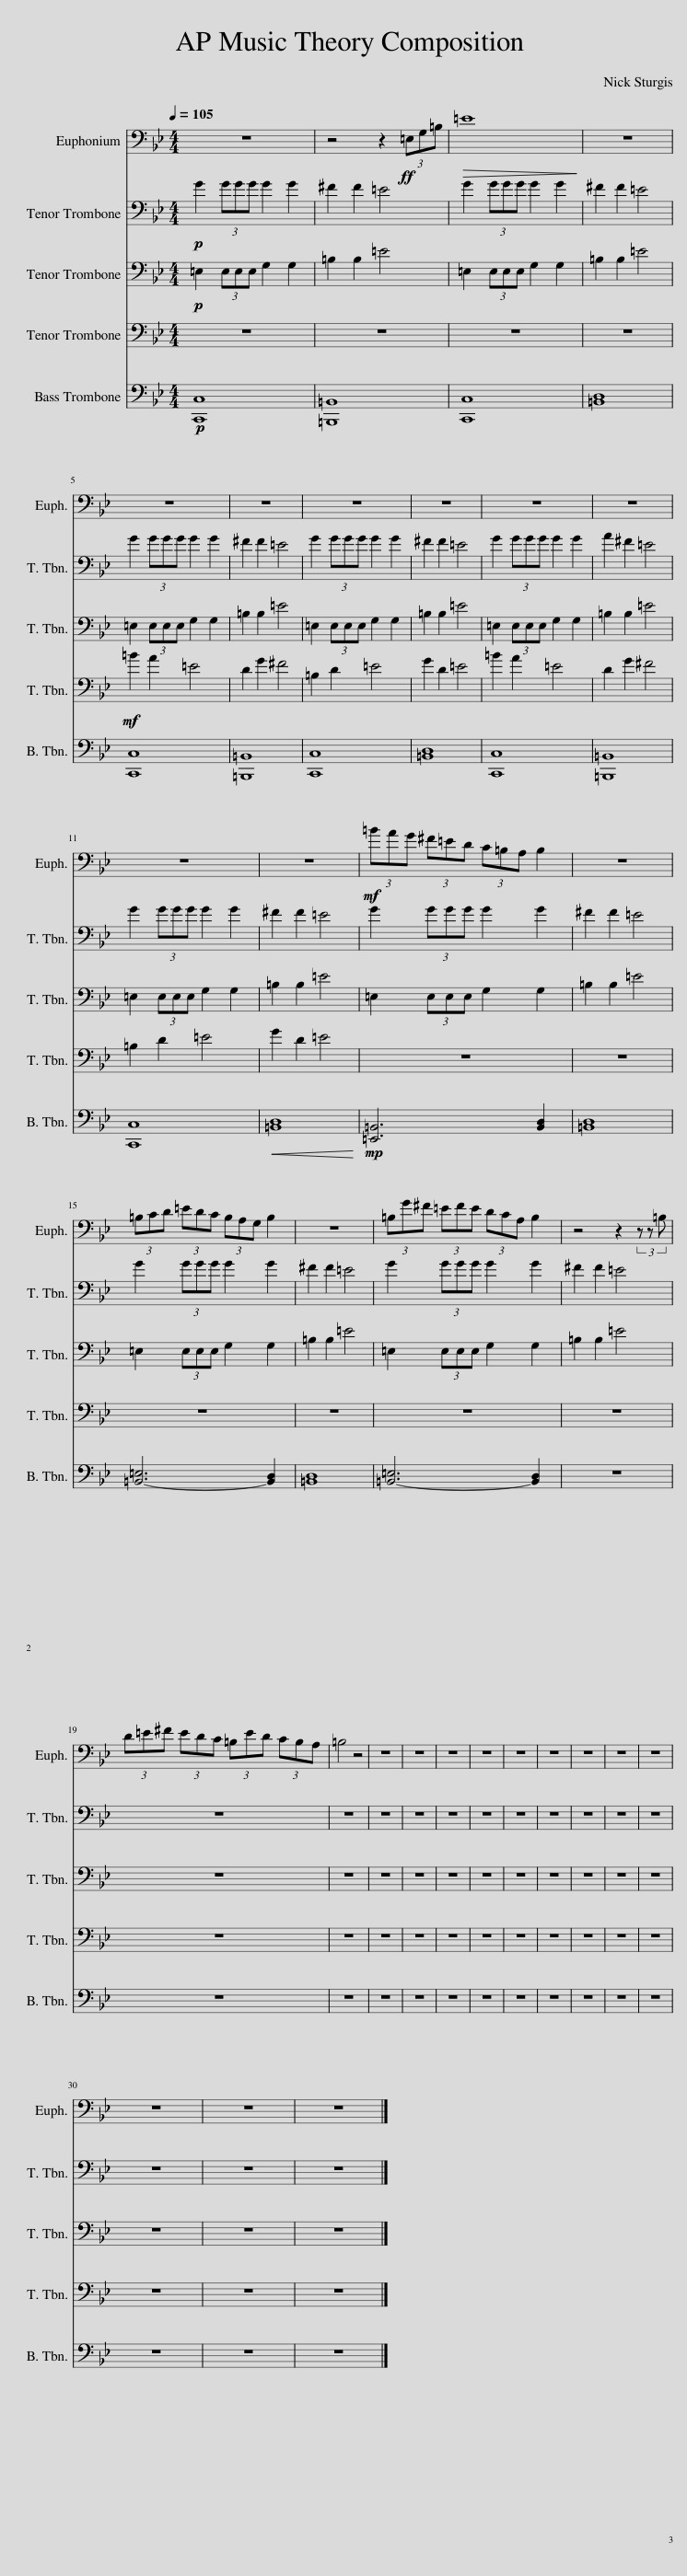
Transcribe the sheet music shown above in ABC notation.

X:1
%%score 1 2 3 4 5
L:1/8
Q:1/4=105
M:4/4
I:linebreak $
K:Bb
V:1 bass
V:2 bass
V:3 bass
V:4 bass
V:5 bass
V:1
 z8 | z4 z2!ff! (3=E,G,=B, |!>(! =E8!>)! | z8 |$ z8 | %5
 z8 | z8 | z8 | z8 | z8 |$ %10
 z8 | z8 |!mf! (3=BAG (3^F=ED (3C=B,A, B,2 | z8 |$ (3=B,CD (3=EDC (3B,A,G, B,2 | %15
 z8 | (3=B,G^F (3=EFE (3DCA, B,2 | z4 z2 (3z z =B, |$ (3D=E^F (3EDC (3=B,ED (3CB,A, | =B,4 z4 | %20
 z8 | z8 | z8 | z8 | z8 | %25
 z8 | z8 | z8 | z8 |$ z8 | %30
 z8 | z8 |] %32
V:2
!p! G2 (3GGG G2 G2 | ^F2 F2 =E4 | G2 (3GGG G2 G2 | ^F2 F2 =E4 |$ G2 (3GGG G2 G2 | %5
 ^F2 F2 =E4 | G2 (3GGG G2 G2 | ^F2 F2 =E4 | G2 (3GGG G2 G2 | A2 ^F2 =E4 |$ %10
 G2 (3GGG G2 G2 | ^F2 F2 =E4 | G2 (3GGG G2 G2 | ^F2 F2 =E4 |$ G2 (3GGG G2 G2 | %15
 ^F2 F2 =E4 | G2 (3GGG G2 G2 | ^F2 F2 =E4 |$ z8 | z8 | %20
 z8 | z8 | z8 | z8 | z8 | %25
 z8 | z8 | z8 | z8 |$ z8 | %30
 z8 | z8 |] %32
V:3
!p! =E,2 (3E,E,E, G,2 G,2 | =B,2 B,2 =E4 | =E,2 (3E,E,E, G,2 G,2 | =B,2 B,2 =E4 |$ =E,2 (3E,E,E, G,2 G,2 | %5
 =B,2 B,2 =E4 | =E,2 (3E,E,E, G,2 G,2 | =B,2 B,2 =E4 | =E,2 (3E,E,E, G,2 G,2 | =B,2 B,2 =E4 |$ %10
 =E,2 (3E,E,E, G,2 G,2 | =B,2 B,2 =E4 | =E,2 (3E,E,E, G,2 G,2 | =B,2 B,2 =E4 |$ =E,2 (3E,E,E, G,2 G,2 | %15
 =B,2 B,2 =E4 | =E,2 (3E,E,E, G,2 G,2 | =B,2 B,2 =E4 |$ z8 | z8 | %20
 z8 | z8 | z8 | z8 | z8 | %25
 z8 | z8 | z8 | z8 |$ z8 | %30
 z8 | z8 |] %32
V:4
 z8 | z8 | z8 | z8 |$!mf! =B2 A2 =E4 | %5
 D2 G2 ^F4 | =B,2 D2 =E4 | G2 D2 =E4 | =B2 A2 =E4 | D2 G2 ^F4 |$ %10
 =B,2 D2 =E4 | G2 D2 =E4 | z8 | z8 |$ z8 | %15
 z8 | z8 | z8 |$ z8 | z8 | %20
 z8 | z8 | z8 | z8 | z8 | %25
 z8 | z8 | z8 | z8 |$ z8 | %30
 z8 | z8 |] %32
V:5
!p! [C,,C,]8 | [=B,,,=B,,]8 | [C,,C,]8 | [=B,,D,]8 |$ [C,,C,]8 | %5
 [=B,,,=B,,]8 | [C,,C,]8 | [=B,,D,]8 | [C,,C,]8 | [=B,,,=B,,]8 |$ %10
 [C,,C,]8 |!<(! [=B,,D,]8!<)! |!mp! [=E,,=B,,]6 [B,,D,]2 | [=B,,D,]8 |$ [=B,,-=E,]6 [B,,D,]2 | %15
 [=B,,D,]8 | [=B,,-=E,]6 [B,,D,]2 | z8 |$ z8 | z8 | %20
 z8 | z8 | z8 | z8 | z8 | %25
 z8 | z8 | z8 | z8 |$ z8 | %30
 z8 | z8 |] %32
